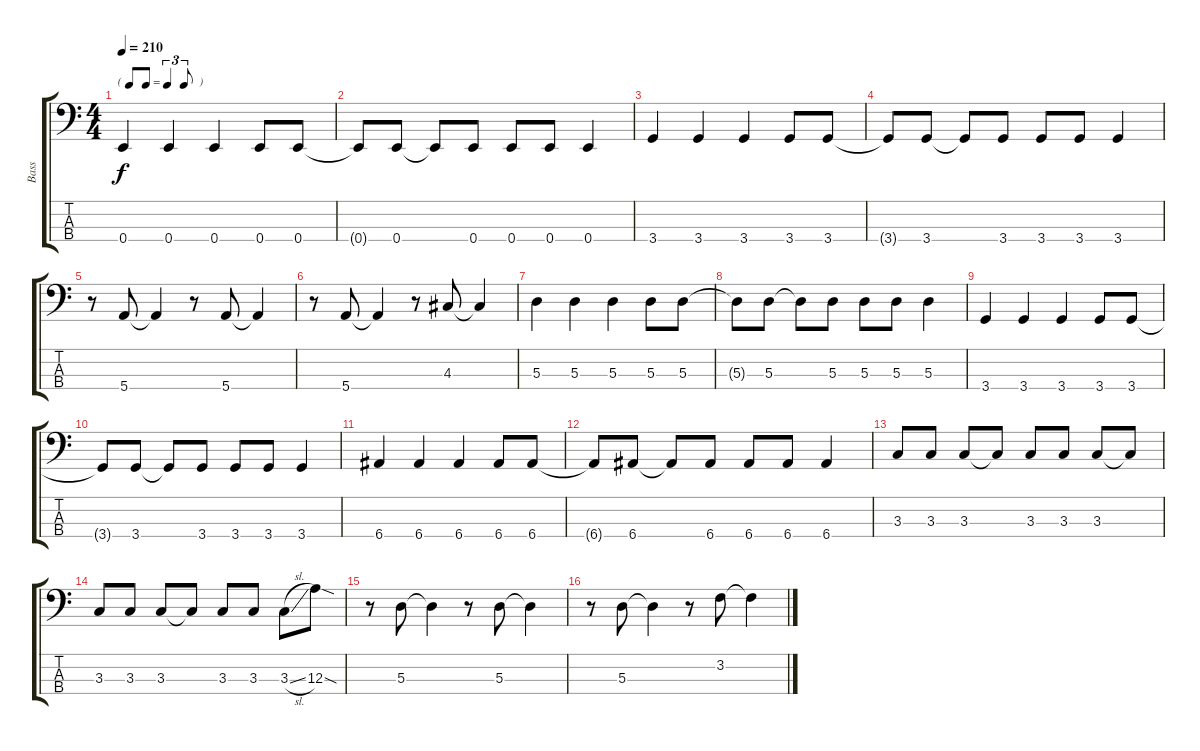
\track ("Bass" "Bass") {instrument electricbassfinger}
\staff {score tabs}
\tuning (G2 D2 A1 E1) {hide}
\ts (4 4)
\tf triplet8th
\tempo 210
\clef f4
\ks c
0.4.4{dy f} 0.4.4 0.4.4 0.4.8 0.4.8 |
0.4{t}.8 0.4.8 0.4{t}.8 0.4.8 0.4.8 0.4.8 0.4.4 |
3.4.4 3.4.4 3.4.4 3.4.8 3.4.8 |
3.4{t}.8 3.4.8 3.4{t}.8 3.4.8 3.4.8 3.4.8 3.4.4 |
r.8 5.4.8 5.4{t}.4 r.8 5.4.8 5.4{t}.4 |
r.8 5.4.8 5.4{t}.4 r.8 4.3.8 4.3{t}.4 |
5.3.4 5.3.4 5.3.4 5.3.8 5.3.8 |
5.3{t}.8 5.3.8 5.3{t}.8 5.3.8 5.3.8 5.3.8 5.3.4 |
3.4.4 3.4.4 3.4.4 3.4.8 3.4.8 |
3.4{t}.8 3.4.8 3.4{t}.8 3.4.8 3.4.8 3.4.8 3.4.4 |
6.4.4 6.4.4 6.4.4 6.4.8 6.4.8 |
6.4{t}.8 6.4.8 6.4{t}.8 6.4.8 6.4.8 6.4.8 6.4.4 |
3.3.8 3.3.8 3.3.8 3.3{t}.8 3.3.8 3.3.8 3.3.8 3.3{t}.8 |
3.3.8 3.3.8 3.3.8 3.3{t}.8 3.3.8 3.3.8 3.3{sl}.8 12.3{sod}.8 |
r.8 5.3.8 5.3{t}.4 r.8 5.3.8 5.3{t}.4 |
r.8 5.3.8 5.3{t}.4 r.8 3.2.8 3.2{t}.4
